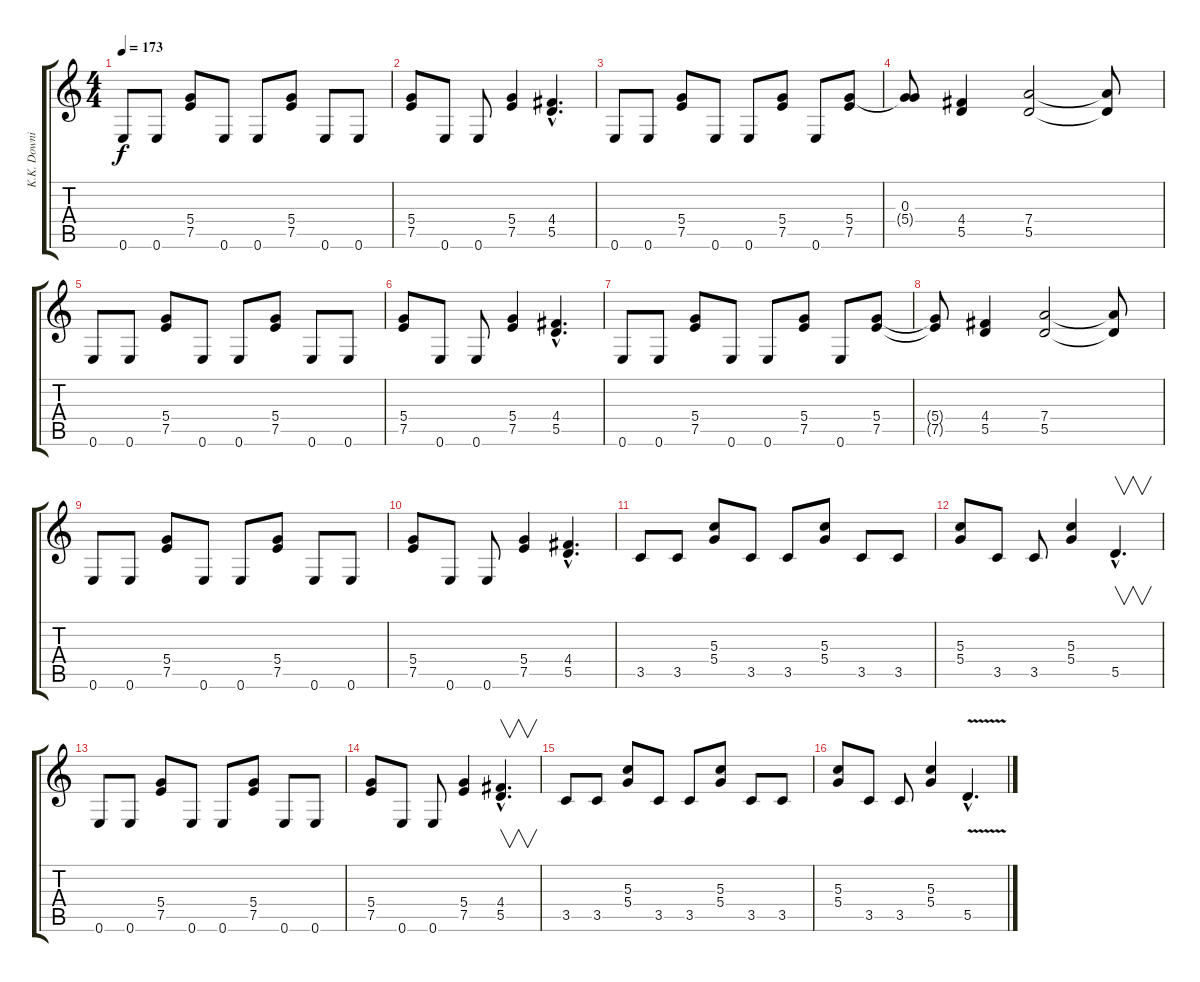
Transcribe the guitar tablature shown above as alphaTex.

\track ("K.K. Downing" "K.K. Downi") {instrument distortionguitar}
\staff {score tabs}
\tuning (E4 B3 G3 D3 A2 E2) {hide}
\ts (4 4)
\tempo 173
\clef g2
\ks c
0.6.8{dy f} 0.6.8 (5.4 7.5).8 0.6.8 0.6.8 (5.4 7.5).8 0.6.8 0.6.8 |
(5.4 7.5).8 0.6.8 0.6.8 (5.4 7.5).4 (4.4{hac} 5.5{hac}).4{d} |
0.6.8 0.6.8 (5.4 7.5).8 0.6.8 0.6.8 (5.4 7.5).8 0.6.8 (5.4 7.5).8 |
(0.3 5.4{t}).8 (4.4 5.5).4 (7.4 5.5).2 (7.4{t} 5.5{t}).8 |
0.6.8 0.6.8 (5.4 7.5).8 0.6.8 0.6.8 (5.4 7.5).8 0.6.8 0.6.8 |
(5.4 7.5).8 0.6.8 0.6.8 (5.4 7.5).4 (4.4{hac} 5.5{hac}).4{d} |
0.6.8 0.6.8 (5.4 7.5).8 0.6.8 0.6.8 (5.4 7.5).8 0.6.8 (5.4 7.5).8 |
(5.4{t} 7.5{t}).8 (4.4 5.5).4 (7.4 5.5).2 (7.4{t} 5.5{t}).8 |
0.6.8 0.6.8 (5.4 7.5).8 0.6.8 0.6.8 (5.4 7.5).8 0.6.8 0.6.8 |
(5.4 7.5).8 0.6.8 0.6.8 (5.4 7.5).4 (4.4{hac} 5.5{hac}).4{d} |
3.5.8 3.5.8 (5.3 5.4).8 3.5.8 3.5.8 (5.3 5.4).8 3.5.8 3.5.8 |
(5.3 5.4).8 3.5.8 3.5.8 (5.3 5.4).4 5.5{hac}.4{v d} |
0.6.8 0.6.8 (5.4 7.5).8 0.6.8 0.6.8 (5.4 7.5).8 0.6.8 0.6.8 |
(5.4 7.5).8 0.6.8 0.6.8 (5.4 7.5).4 (4.4{hac} 5.5{hac}).4{v d} |
3.5.8 3.5.8 (5.3 5.4).8 3.5.8 3.5.8 (5.3 5.4).8 3.5.8 3.5.8 |
(5.3 5.4).8 3.5.8 3.5.8 (5.3 5.4).4 5.5{v hac}.4{d}
